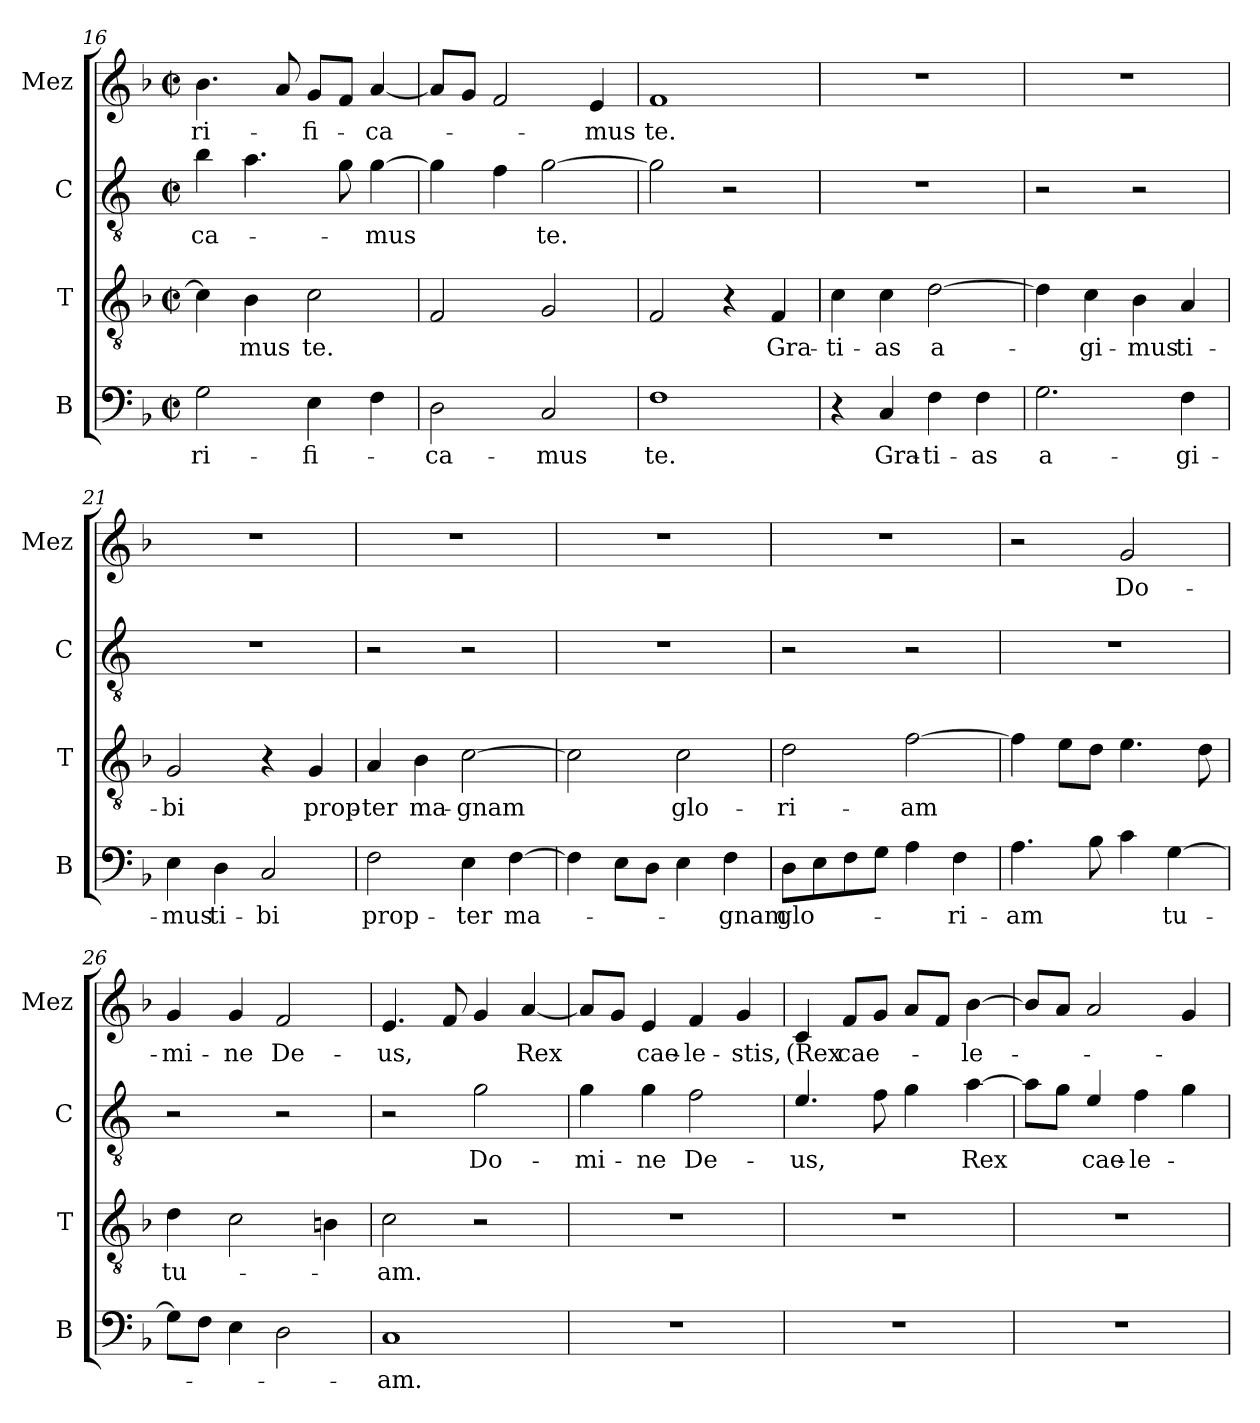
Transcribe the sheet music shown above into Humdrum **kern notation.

**kern	**text	**kern	**text	**kern	**text	**kern	**text
*part4	*part4	*part3	*part3	*part2	*part2	*part1	*part1
*staff4	*staff4	*staff3	*staff3	*staff2	*staff2	*staff1	*staff1
*I"B	*	*I"T	*	*I"C	*	*I"Mez	*
*I'B	*	*I'T	*	*I'C	*	*I'Mez	*
!!LO:LB:g=z
*clefF4	*	*clefGv2	*	*clefGv2	*	*clefG2	*
*	*	*	*	*ITrd4c7	*	*	*
*k[b-]	*	*k[b-]	*	*k[b-]	*	*k[b-]	*
*M2/2	*	*M2/2	*	*M2/2	*	*M2/2	*
*met(c|)	*	*met(c|)	*	*met(c|)	*	*met(c|)	*
=16	=16	=16	=16	=16	=16	=16	=16
!	!LO:LY:b	!	!	!	!LO:LY:b	!	!LO:LY:b
2G\	-ri-	4c\]	.	4e\	-ca-	4.b-\	-ri-
!	!	!	!LO:LY:b	!	!	!	!
.	.	4B-\	-mus	4.d\	.	.	.
.	.	.	.	.	.	8a/	.
!	!LO:LY:b	!	!LO:LY:b	!	!	!	!LO:LY:b
4E\	-fi-	2c\	te.	.	.	8g/L	-fi-
.	.	.	.	8c\	.	8f/J	.
!	!	!	!	!	!LO:LY:b	!	!LO:LY:b
4F\	.	.	.	[4c\	-mus	[4a/	-ca-
=17	=17	=17	=17	=17	=17	=17	=17
!	!LO:LY:b	!	!	!	!	!	!
2D\	-ca-	2F/	.	4c\]	.	8a/L]	.
.	.	.	.	.	.	8g/J	.
.	.	.	.	4B-\	.	2f/	.
!	!LO:LY:b	!	!	!	!LO:LY:b	!	!
2C/	-mus	2G/	.	[2c\	te.	.	.
!	!	!	!	!	!	!	!LO:LY:b
.	.	.	.	.	.	4e/	-mus
=18	=18	=18	=18	=18	=18	=18	=18
!	!LO:LY:b	!	!	!	!	!	!LO:LY:b
1F	te.	2F/	.	2c\]	.	1f	te.
.	.	4r	.	2r	.	.	.
!	!	!	!LO:LY:b	!	!	!	!
.	.	4F/	Gra-	.	.	.	.
=19	=19	=19	=19	=19	=19	=19	=19
!	!	!	!LO:LY:b	!	!	!	!
4r	.	4c\	-ti-	1r	.	1r	.
!	!LO:LY:b	!	!LO:LY:b	!	!	!	!
4C/	Gra-	4c\	-as	.	.	.	.
!	!LO:LY:b	!	!LO:LY:b	!	!	!	!
4F\	-ti-	[2d\	a-	.	.	.	.
!	!LO:LY:b	!	!	!	!	!	!
4F\	-as	.	.	.	.	.	.
=20	=20	=20	=20	=20	=20	=20	=20
!	!LO:LY:b	!	!	!	!	!	!
2.G\	a-	4d\]	.	2r	.	1r	.
!	!	!	!LO:LY:b	!	!	!	!
.	.	4c\	-gi-	.	.	.	.
!	!	!	!LO:LY:b	!	!	!	!
.	.	4B-\	-mus	2r	.	.	.
!	!LO:LY:b	!	!LO:LY:b	!	!	!	!
4F\	-gi-	4A/	ti-	.	.	.	.
!!LO:LB:g=z
=21	=21	=21	=21	=21	=21	=21	=21
!	!LO:LY:b	!	!LO:LY:b	!	!	!	!
4E\	-mus	2G/	-bi	1r	.	1r	.
!	!LO:LY:b	!	!	!	!	!	!
4D\	ti-	.	.	.	.	.	.
!	!LO:LY:b	!	!	!	!	!	!
2C/	-bi	4r	.	.	.	.	.
!	!	!	!LO:LY:b	!	!	!	!
.	.	4G/	prop-	.	.	.	.
=22	=22	=22	=22	=22	=22	=22	=22
!	!LO:LY:b	!	!LO:LY:b	!	!	!	!
2F\	prop-	4A/	-ter	2r	.	1r	.
!	!	!	!LO:LY:b	!	!	!	!
.	.	4B-\	ma-	.	.	.	.
!	!LO:LY:b	!	!LO:LY:b	!	!	!	!
4E\	-ter	[2c\	-gnam	2r	.	.	.
!	!LO:LY:b	!	!	!	!	!	!
[4F\	ma-	.	.	.	.	.	.
=23	=23	=23	=23	=23	=23	=23	=23
4F\]	.	2c\]	.	1r	.	1r	.
8E\L	.	.	.	.	.	.	.
8D\J	.	.	.	.	.	.	.
!	!	!	!LO:LY:b	!	!	!	!
4E\	.	2c\	glo-	.	.	.	.
!	!LO:LY:b	!	!	!	!	!	!
4F\	-gnam	.	.	.	.	.	.
=24	=24	=24	=24	=24	=24	=24	=24
!	!LO:LY:b	!	!LO:LY:b	!	!	!	!
8D\L	glo-	2d\	-ri-	2r	.	1r	.
8E\	.	.	.	.	.	.	.
8F\	.	.	.	.	.	.	.
8G\J	.	.	.	.	.	.	.
!	!	!	!LO:LY:b	!	!	!	!
4A\	.	[2f\	-am	2r	.	.	.
!	!LO:LY:b	!	!	!	!	!	!
4F\	-ri-	.	.	.	.	.	.
=25	=25	=25	=25	=25	=25	=25	=25
!	!LO:LY:b	!	!	!	!	!	!
4.A\	-am	4f\]	.	1r	.	2r	.
.	.	8e\L	.	.	.	.	.
8B-\	.	8d\J	.	.	.	.	.
!	!	!	!	!	!	!	!LO:LY:b
4c\	.	4.e\	.	.	.	2g/	Do-
!	!LO:LY:b	!	!	!	!	!	!
[4G\	tu-	.	.	.	.	.	.
.	.	8d\	.	.	.	.	.
!!LO:PB:g=z
=26	=26	=26	=26	=26	=26	=26	=26
!	!	!	!LO:LY:b	!	!	!	!LO:LY:b
8G\L]	.	4d\	tu-	2r	.	4g/	-mi-
8F\J	.	.	.	.	.	.	.
!	!	!	!	!	!	!	!LO:LY:b
4E\	.	2c\	.	.	.	4g/	-ne
!	!	!	!	!	!	!	!LO:LY:b
2D\	.	.	.	2r	.	2f/	De-
.	.	4Bn\	.	.	.	.	.
=27	=27	=27	=27	=27	=27	=27	=27
!	!LO:LY:b	!	!LO:LY:b	!	!	!	!LO:LY:b
1C	-am.	2c\	-am.	2r	.	4.e/	-us,
.	.	.	.	.	.	8f/	.
!	!	!	!	!	!LO:LY:b	!	!
.	.	2r	.	2c\	Do-	4g/	.
!	!	!	!	!	!	!	!LO:LY:b
.	.	.	.	.	.	[4a/	Rex
=28	=28	=28	=28	=28	=28	=28	=28
!	!	!	!	!	!LO:LY:b	!	!
1r	.	1r	.	4c\	-mi-	8a/L]	.
.	.	.	.	.	.	8g/J	.
!	!	!	!	!	!LO:LY:b	!	!LO:LY:b
.	.	.	.	4c\	-ne	4e/	cae-
!	!	!	!	!	!LO:LY:b	!	!LO:LY:b
.	.	.	.	2B-\	De-	4f/	-le-
!	!	!	!	!	!	!	!LO:LY:b
.	.	.	.	.	.	4g/	-stis,
=29	=29	=29	=29	=29	=29	=29	=29
!	!	!	!	!	!LO:LY:b	!	!LO:LY:b
1r	.	1r	.	4.A/	-us,	4c/	(Rex
!	!	!	!	!	!	!	!LO:LY:b
.	.	.	.	.	.	8f/L	cae-
.	.	.	.	8B-\	.	8g/J	.
.	.	.	.	4c\	.	8a/L	.
.	.	.	.	.	.	8f/J	.
!	!	!	!	!	!LO:LY:b	!	!LO:LY:b
.	.	.	.	[4d\	Rex	[4b-\	-le-
=30	=30	=30	=30	=30	=30	=30	=30
1r	.	1r	.	8d\L]	.	8b-/L]	.
.	.	.	.	8c\J	.	8a/J	.
!	!	!	!	!	!LO:LY:b	!	!
.	.	.	.	4A/	cae-	2a/	.
!	!	!	!	!	!LO:LY:b	!	!
.	.	.	.	4B-\	-le-	.	.
.	.	.	.	4c\	.	4g/	.
=	=	=	=	=	=	=	=
*-	*-	*-	*-	*-	*-	*-	*-
